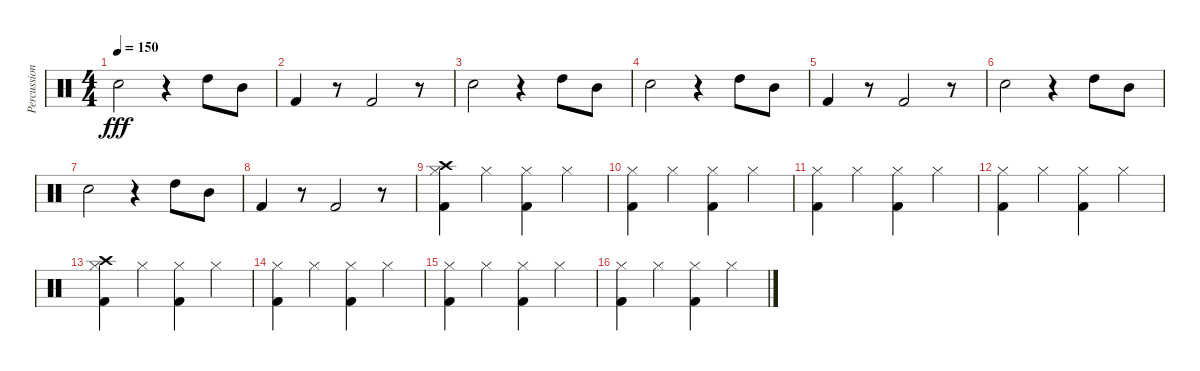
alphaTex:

\track ("Percussion" "Percussion") {instrument percussion}
\staff {score}
\articulation defaults
\ts (4 4)
\tempo 150
\clef neutral
\ks c "Electric Snare (hit)".2{dy fff}
r.4 "High Tom (hit)".8 "Mid Tom (hit)".8 |
"Kick (hit) 2".4 r.8 "Kick (hit) 2".2 r.8 |
"Electric Snare (hit)".2 r.4 "High Tom (hit)".8 "Mid Tom (hit)".8 |
"Electric Snare (hit)".2 r.4 "High Tom (hit)".8 "Mid Tom (hit)".8 |
"Kick (hit) 2".4 r.8 "Kick (hit) 2".2 r.8 |
"Electric Snare (hit)".2 r.4 "High Tom (hit)".8 "Mid Tom (hit)".8 |
"Electric Snare (hit)".2 r.4 "High Tom (hit)".8 "Mid Tom (hit)".8 |
"Kick (hit) 2".4 r.8 "Kick (hit) 2".2 r.8 |
("Crash high (hit)" "Hi-Hat (closed)" "Kick (hit) 2").4 "Hi-Hat (closed)".4 ("Hi-Hat (closed)" "Kick (hit) 2").4 "Hi-Hat (closed)".4 |
("Hi-Hat (closed)" "Kick (hit) 2").4 "Hi-Hat (closed)".4 ("Hi-Hat (closed)" "Kick (hit) 2").4 "Hi-Hat (closed)".4 |
("Hi-Hat (closed)" "Kick (hit) 2").4 "Hi-Hat (closed)".4 ("Hi-Hat (closed)" "Kick (hit) 2").4 "Hi-Hat (closed)".4 |
("Hi-Hat (closed)" "Kick (hit) 2").4 "Hi-Hat (closed)".4 ("Hi-Hat (closed)" "Kick (hit) 2").4 "Hi-Hat (closed)".4 |
("Crash high (hit)" "Hi-Hat (closed)" "Kick (hit) 2").4 "Hi-Hat (closed)".4 ("Hi-Hat (closed)" "Kick (hit) 2").4 "Hi-Hat (closed)".4 |
("Hi-Hat (closed)" "Kick (hit) 2").4 "Hi-Hat (closed)".4 ("Hi-Hat (closed)" "Kick (hit) 2").4 "Hi-Hat (closed)".4 |
("Hi-Hat (closed)" "Kick (hit) 2").4 "Hi-Hat (closed)".4 ("Hi-Hat (closed)" "Kick (hit) 2").4 "Hi-Hat (closed)".4 |
("Hi-Hat (closed)" "Kick (hit) 2").4 "Hi-Hat (closed)".4 ("Hi-Hat (closed)" "Kick (hit) 2").4 "Hi-Hat (closed)".4
